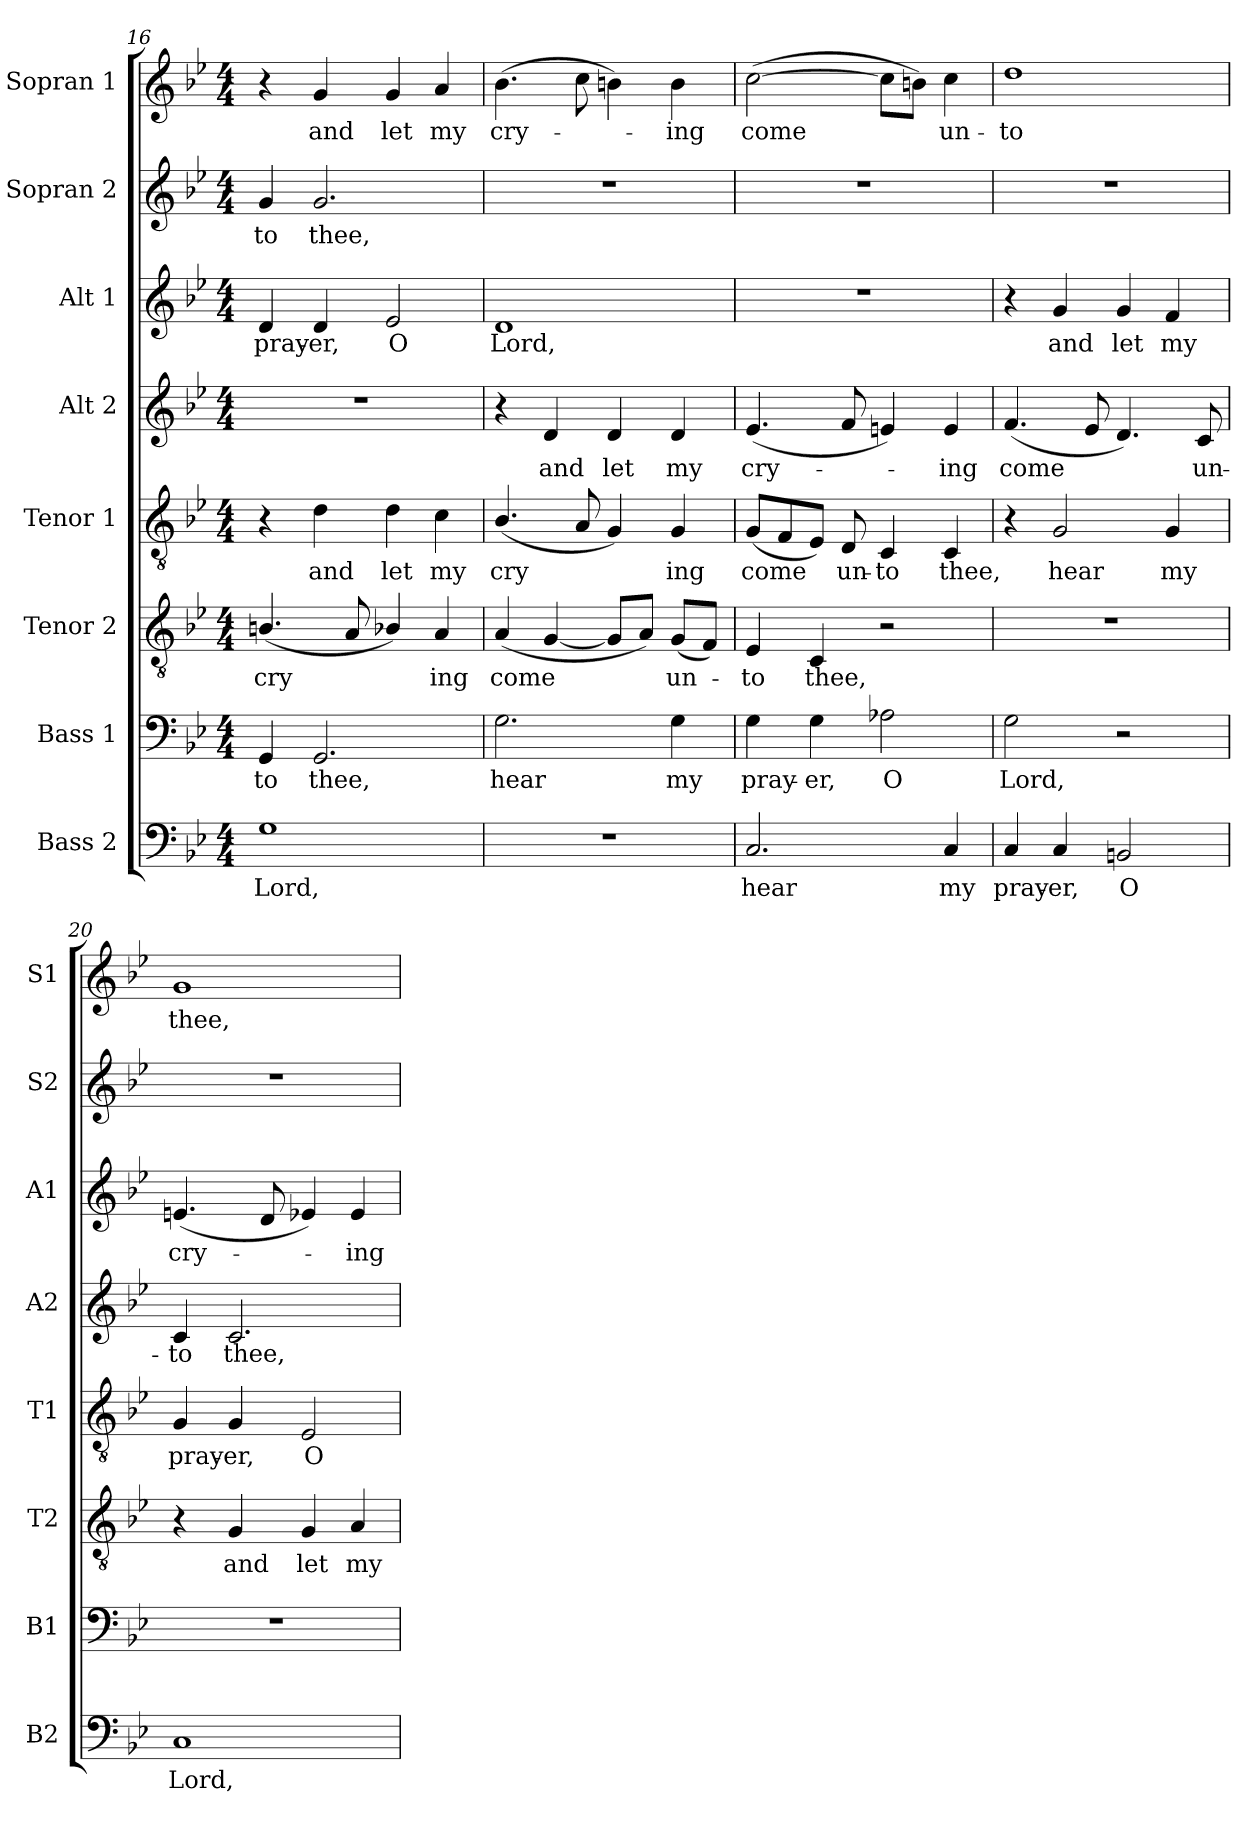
**kern	**text	**kern	**text	**kern	**text	**kern	**text	**kern	**text	**kern	**text	**kern	**text	**kern	**text
*part8	*part8	*part7	*part7	*part6	*part6	*part5	*part5	*part4	*part4	*part3	*part3	*part2	*part2	*part1	*part1
*staff8	*staff8	*staff7	*staff7	*staff6	*staff6	*staff5	*staff5	*staff4	*staff4	*staff3	*staff3	*staff2	*staff2	*staff1	*staff1
*I"Bass 2	*	*I"Bass 1	*	*I"Tenor 2	*	*I"Tenor 1	*	*I"Alt 2	*	*I"Alt 1	*	*I"Sopran 2	*	*I"Sopran 1	*
*I'B2	*	*I'B1	*	*I'T2	*	*I'T1	*	*I'A2	*	*I'A1	*	*I'S2	*	*I'S1	*
*clefF4	*	*clefF4	*	*clefGv2	*	*clefGv2	*	*clefG2	*	*clefG2	*	*clefG2	*	*clefG2	*
*k[b-e-]	*	*k[b-e-]	*	*k[b-e-]	*	*k[b-e-]	*	*k[b-e-]	*	*k[b-e-]	*	*k[b-e-]	*	*k[b-e-]	*
*M4/4	*	*M4/4	*	*M4/4	*	*M4/4	*	*M4/4	*	*M4/4	*	*M4/4	*	*M4/4	*
=16	=16	=16	=16	=16	=16	=16	=16	=16	=16	=16	=16	=16	=16	=16	=16
!	!LO:LY:b	!	!LO:LY:b	!	!LO:LY:b	!	!	!	!	!	!LO:LY:b	!	!LO:LY:b	!	!
1G	Lord,	4GG/	to	(<4.Bn/	cry	4r	.	1r	.	4d/	pray-	4g/	to	4r	.
!	!	!	!LO:LY:b	!	!	!	!LO:LY:b	!	!	!	!LO:LY:b	!	!LO:LY:b	!	!LO:LY:b
.	.	2.GG/	thee,	.	.	4d\	and	.	.	4d/	-er,	2.g/	thee,	4g/	and
.	.	.	.	8A/	.	.	.	.	.	.	.	.	.	.	.
!	!	!	!	!	!	!	!LO:LY:b	!	!	!	!LO:LY:b	!	!	!	!LO:LY:b
.	.	.	.	4B-X/)	.	4d\	let	.	.	2e-/	O	.	.	4g/	let
!	!	!	!	!	!LO:LY:b	!	!LO:LY:b	!	!	!	!	!	!	!	!LO:LY:b
.	.	.	.	4A/	ing	4c\	my	.	.	.	.	.	.	4a/	my
=17	=17	=17	=17	=17	=17	=17	=17	=17	=17	=17	=17	=17	=17	=17	=17
!	!	!	!LO:LY:b	!	!LO:LY:b	!	!LO:LY:b	!	!	!	!LO:LY:b	!	!	!	!LO:LY:b
1r	.	2.G\	hear	(<4A/	come	(<4.B-/	cry	4r	.	1d	Lord,	1r	.	(>4.b-\	cry-
!	!	!	!	!	!	!	!	!	!LO:LY:b	!	!	!	!	!	!
.	.	.	.	[4G/	.	.	.	4d/	and	.	.	.	.	.	.
.	.	.	.	.	.	8A/	.	.	.	.	.	.	.	8cc\	.
!	!	!	!	!	!	!	!	!	!LO:LY:b	!	!	!	!	!	!
.	.	.	.	8G/L]	.	4G/)	.	4d/	let	.	.	.	.	4bn\)	.
.	.	.	.	8A/J)	.	.	.	.	.	.	.	.	.	.	.
!	!	!	!LO:LY:b	!	!LO:LY:b	!	!LO:LY:b	!	!LO:LY:b	!	!	!	!	!	!LO:LY:b
.	.	4G\	my	(<8G/L	un-	4G/	ing	4d/	my	.	.	.	.	4b\	-ing
.	.	.	.	8F/J)	.	.	.	.	.	.	.	.	.	.	.
=18	=18	=18	=18	=18	=18	=18	=18	=18	=18	=18	=18	=18	=18	=18	=18
!	!LO:LY:b	!	!LO:LY:b	!	!LO:LY:b	!	!LO:LY:b	!	!LO:LY:b	!	!	!	!	!	!LO:LY:b
2.C/	hear	4G\	pray-	4E-/	-to	(<8G/L	come	(<4.e-/	cry-	1r	.	1r	.	(>[2cc\	come
.	.	.	.	.	.	8F/	.	.	.	.	.	.	.	.	.
!	!	!	!LO:LY:b	!	!LO:LY:b	!	!	!	!	!	!	!	!	!	!
.	.	4G\	-er,	4C/	thee,	8E-/J)	.	.	.	.	.	.	.	.	.
!	!	!	!	!	!	!	!LO:LY:b	!	!	!	!	!	!	!	!
.	.	.	.	.	.	8D/	un-	8f/	.	.	.	.	.	.	.
!	!	!	!LO:LY:b	!	!	!	!LO:LY:b	!	!	!	!	!	!	!	!
.	.	2A-X\	O	2r	.	4C/	-to	4en/)	.	.	.	.	.	8cc\L]	.
.	.	.	.	.	.	.	.	.	.	.	.	.	.	8bn\J)	.
!	!LO:LY:b	!	!	!	!	!	!LO:LY:b	!	!LO:LY:b	!	!	!	!	!	!LO:LY:b
4C/	my	.	.	.	.	4C/	thee,	4e/	-ing	.	.	.	.	4cc\	un-
=19	=19	=19	=19	=19	=19	=19	=19	=19	=19	=19	=19	=19	=19	=19	=19
!	!LO:LY:b	!	!LO:LY:b	!	!	!	!	!	!LO:LY:b	!	!	!	!	!	!LO:LY:b
4C/	pray-	2G\	Lord,	1r	.	4r	.	(<4.f/	come	4r	.	1r	.	1dd	-to
!	!LO:LY:b	!	!	!	!	!	!LO:LY:b	!	!	!	!LO:LY:b	!	!	!	!
4C/	-er,	.	.	.	.	2G/	hear	.	.	4g/	and	.	.	.	.
.	.	.	.	.	.	.	.	8e-i/	.	.	.	.	.	.	.
!	!LO:LY:b	!	!	!	!	!	!	!	!	!	!LO:LY:b	!	!	!	!
2BBn/	O	2r	.	.	.	.	.	4.d/)	.	4g/	let	.	.	.	.
!	!	!	!	!	!	!	!LO:LY:b	!	!	!	!LO:LY:b	!	!	!	!
.	.	.	.	.	.	4G/	my	.	.	4f/	my	.	.	.	.
!	!	!	!	!	!	!	!	!	!LO:LY:b	!	!	!	!	!	!
.	.	.	.	.	.	.	.	8c/	un-	.	.	.	.	.	.
!!LO:PB:g=z
=20	=20	=20	=20	=20	=20	=20	=20	=20	=20	=20	=20	=20	=20	=20	=20
!	!LO:LY:b	!	!	!	!	!	!LO:LY:b	!	!LO:LY:b	!	!LO:LY:b	!	!	!	!LO:LY:b
1C	Lord,	1r	.	4r	.	4G/	pray-	4c/	to	(<4.en/	-cry-	1r	.	1g	thee,
!	!	!	!	!	!LO:LY:b	!	!LO:LY:b	!	!LO:LY:b	!	!	!	!	!	!
.	.	.	.	4G/	and	4G/	-er,	2.c/	thee,	.	.	.	.	.	.
.	.	.	.	.	.	.	.	.	.	8d/	.	.	.	.	.
!	!	!	!	!	!LO:LY:b	!	!LO:LY:b	!	!	!	!	!	!	!	!
.	.	.	.	4G/	let	2E-/	O	.	.	4e-X/)	.	.	.	.	.
!	!	!	!	!	!LO:LY:b	!	!	!	!	!	!LO:LY:b	!	!	!	!
.	.	.	.	4A/	my	.	.	.	.	4e-/	-ing	.	.	.	.
=	=	=	=	=	=	=	=	=	=	=	=	=	=	=	=
*-	*-	*-	*-	*-	*-	*-	*-	*-	*-	*-	*-	*-	*-	*-	*-
